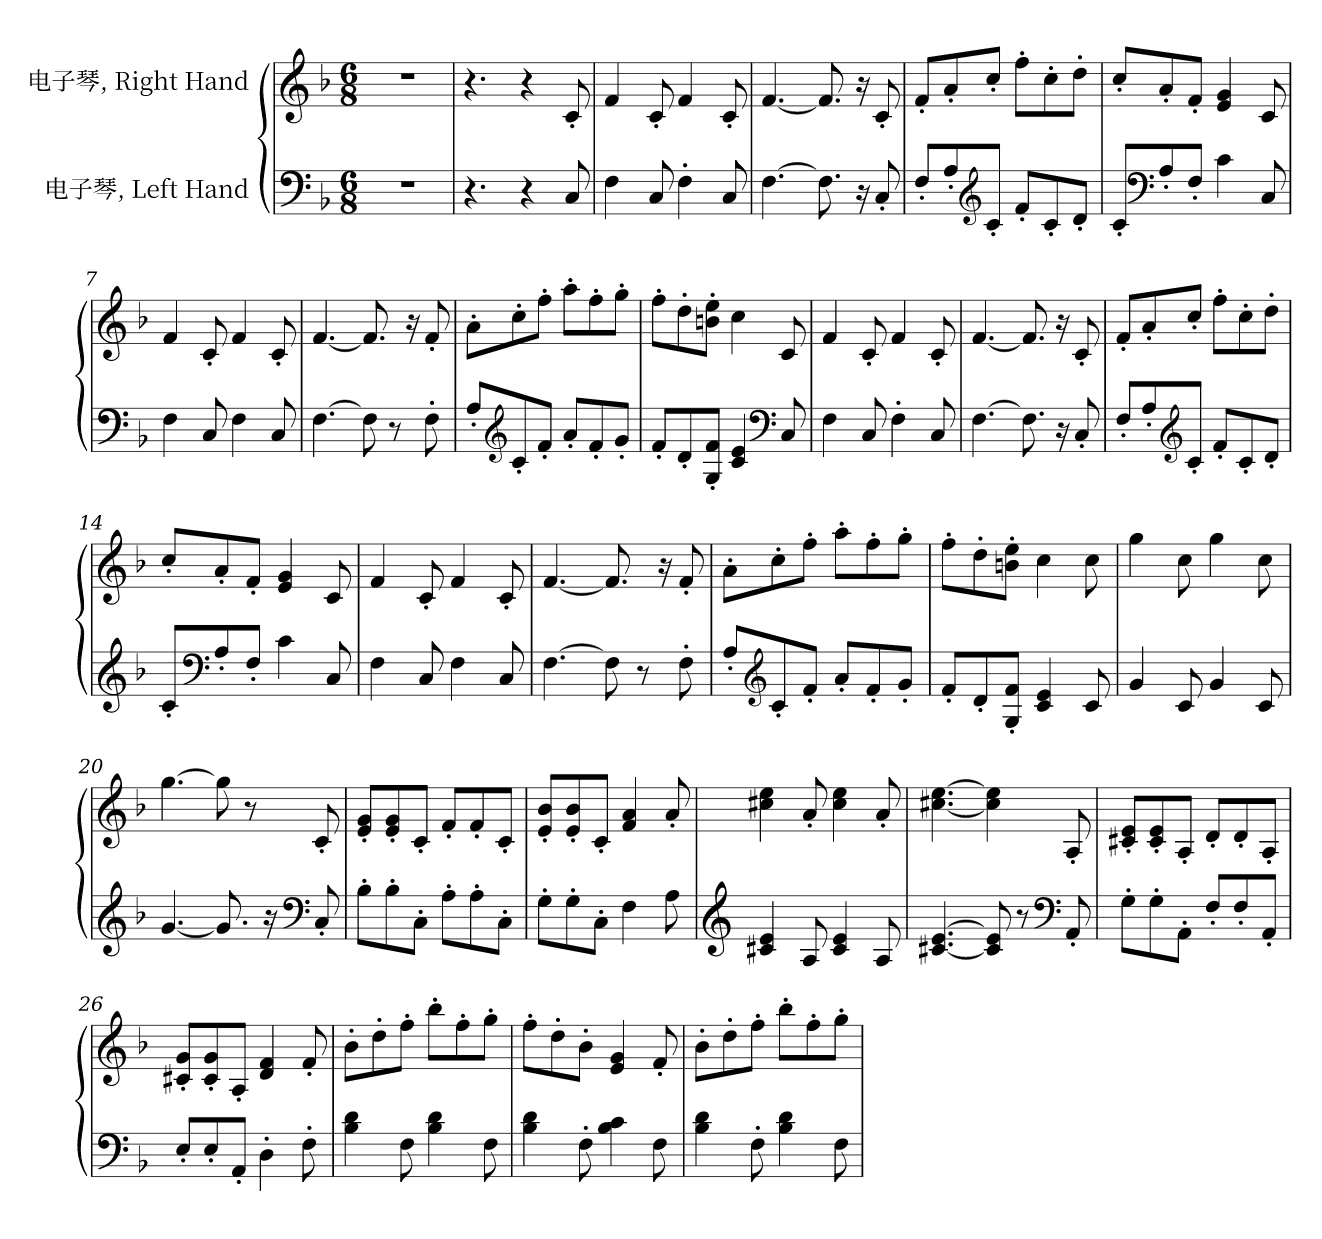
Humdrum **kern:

**kern	**kern
*part2	*part1
*staff2	*staff1
*I"电子琴, Left Hand	*I"电子琴, Right Hand
*clefF4	*clefG2
*k[b-]	*k[b-]
*M6/8	*M6/8
*MM140	*MM140
=1	=1
2.r	2.r
=2	=2
4.r	4.r
4r	4r
8C/	8c'/
=3	=3
4F\	4f/
8C/	8c'/
4F'\	4f/
8C/	8c'/
=4	=4
[4.F\	[4.f/
8.F\]	8.f/]
16r	16r
8C'/	8c'/
=5	=5
8F'/L	8f'/L
8A'/	8a'/
*clefG2	*
8c'/J	8cc'/J
8f'/L	8ff'\L
8c'/	8cc'\
8d'/J	8dd'\J
!!LO:LB:g=z
=6	=6
8c'/L	8cc'/L
*clefF4	*
8A'/	8a'/
8F'/J	8f'/J
4c\	4e/ 4g/
8C/	8c/
=7	=7
4F\	4f/
8C/	8c'/
4F\	4f/
8C/	8c'/
=8	=8
[4.F\	[4.f/
8F\]	8.f/]
8r	.
.	16r
8F'\	8f'/
=9	=9
8A'/L	8a'\L
*clefG2	*
8c'/	8cc'\
8f'/J	8ff'\J
8a'/L	8aa'\L
8f'/	8ff'\
8g'/J	8gg'\J
=10	=10
8f'/L	8ff'\L
8d'/	8dd'\
8G/' 8f/'J	8bn\' 8ee\'J
4c/ 4e/	4cc\
*clefF4	*
8C/	8c/
!!LO:LB:g=z
=11	=11
4F\	4f/
8C/	8c'/
4F'\	4f/
8C/	8c'/
=12	=12
[4.F\	[4.f/
8.F\]	8.f/]
16r	16r
8C'/	8c'/
=13	=13
8F'/L	8f'/L
8A'/	8a'/
*clefG2	*
8c'/J	8cc'/J
8f'/L	8ff'\L
8c'/	8cc'\
8d'/J	8dd'\J
=14	=14
8c'/L	8cc'/L
*clefF4	*
8A'/	8a'/
8F'/J	8f'/J
4c\	4e/ 4g/
8C/	8c/
=15	=15
4F\	4f/
8C/	8c'/
4F\	4f/
8C/	8c'/
=16	=16
[4.F\	[4.f/
8F\]	8.f/]
8r	.
.	16r
8F'\	8f'/
!!LO:LB:g=z
=17	=17
8A'/L	8a'\L
*clefG2	*
8c'/	8cc'\
8f'/J	8ff'\J
8a'/L	8aa'\L
8f'/	8ff'\
8g'/J	8gg'\J
=18	=18
8f'/L	8ff'\L
8d'/	8dd'\
8G/' 8f/'J	8bn\' 8ee\'J
4c/ 4e/	4cc\
8c/	8cc\
=19	=19
4g/	4gg\
8c/	8cc\
4g/	4gg\
8c/	8cc\
=20	=20
[4.g/	[4.gg\
8.g/]	8gg\]
.	8r
16r	.
*clefF4	*
8C'/	8c'/
=21	=21
8B-'\L	8e/' 8g/'L
8B-'\	8e/' 8g/'
8C'\J	8c'/J
8A'\L	8f'/L
8A'\	8f'/
8C'\J	8c'/J
!!LO:LB:g=z
=22	=22
8G'\L	8e/' 8b-/'L
8G'\	8e/' 8b-/'
8C'\J	8c'/J
4F\	4f/ 4a/
8A\	8a'/
=23	=23
*clefG2	*
4c#X/ 4e/	4cc#X\ 4ee\
8A/	8a'/
4c#/ 4e/	4cc#\ 4ee\
8A/	8a'/
=24	=24
[4.c#X/ [4.e/	[4.cc#X\ [4.ee\
8c#/] 8e/]	4cc#\] 4ee\]
8r	.
*clefF4	*
8AA'/	8A'/
=25	=25
8G'\L	8c#X/' 8e/'L
8G'\	8c#/' 8e/'
8AA'\J	8A'/J
8F'/L	8d'/L
8F'/	8d'/
8AA'/J	8A'/J
=26	=26
8E'/L	8c#X/' 8g/'L
8E'/	8c#/' 8g/'
8AA'/J	8A'/J
4D'\	4d/ 4f/
8F'\	8f'/
!!LO:LB:g=z
=27	=27
4B-\ 4d\	8b-'\L
.	8dd'\
8F\	8ff'\J
4B-\ 4d\	8bb-'\L
.	8ff'\
8F\	8gg'\J
=28	=28
4B-\ 4d\	8ff'\L
.	8dd'\
8F'\	8b-'\J
4B-\ 4c\	4e/ 4g/
8F\	8f'/
=29	=29
4B-\ 4d\	8b-'\L
.	8dd'\
8F'\	8ff'\J
4B-\ 4d\	8bb-'\L
.	8ff'\
8F\	8gg'\J
=	=
*-	*-
